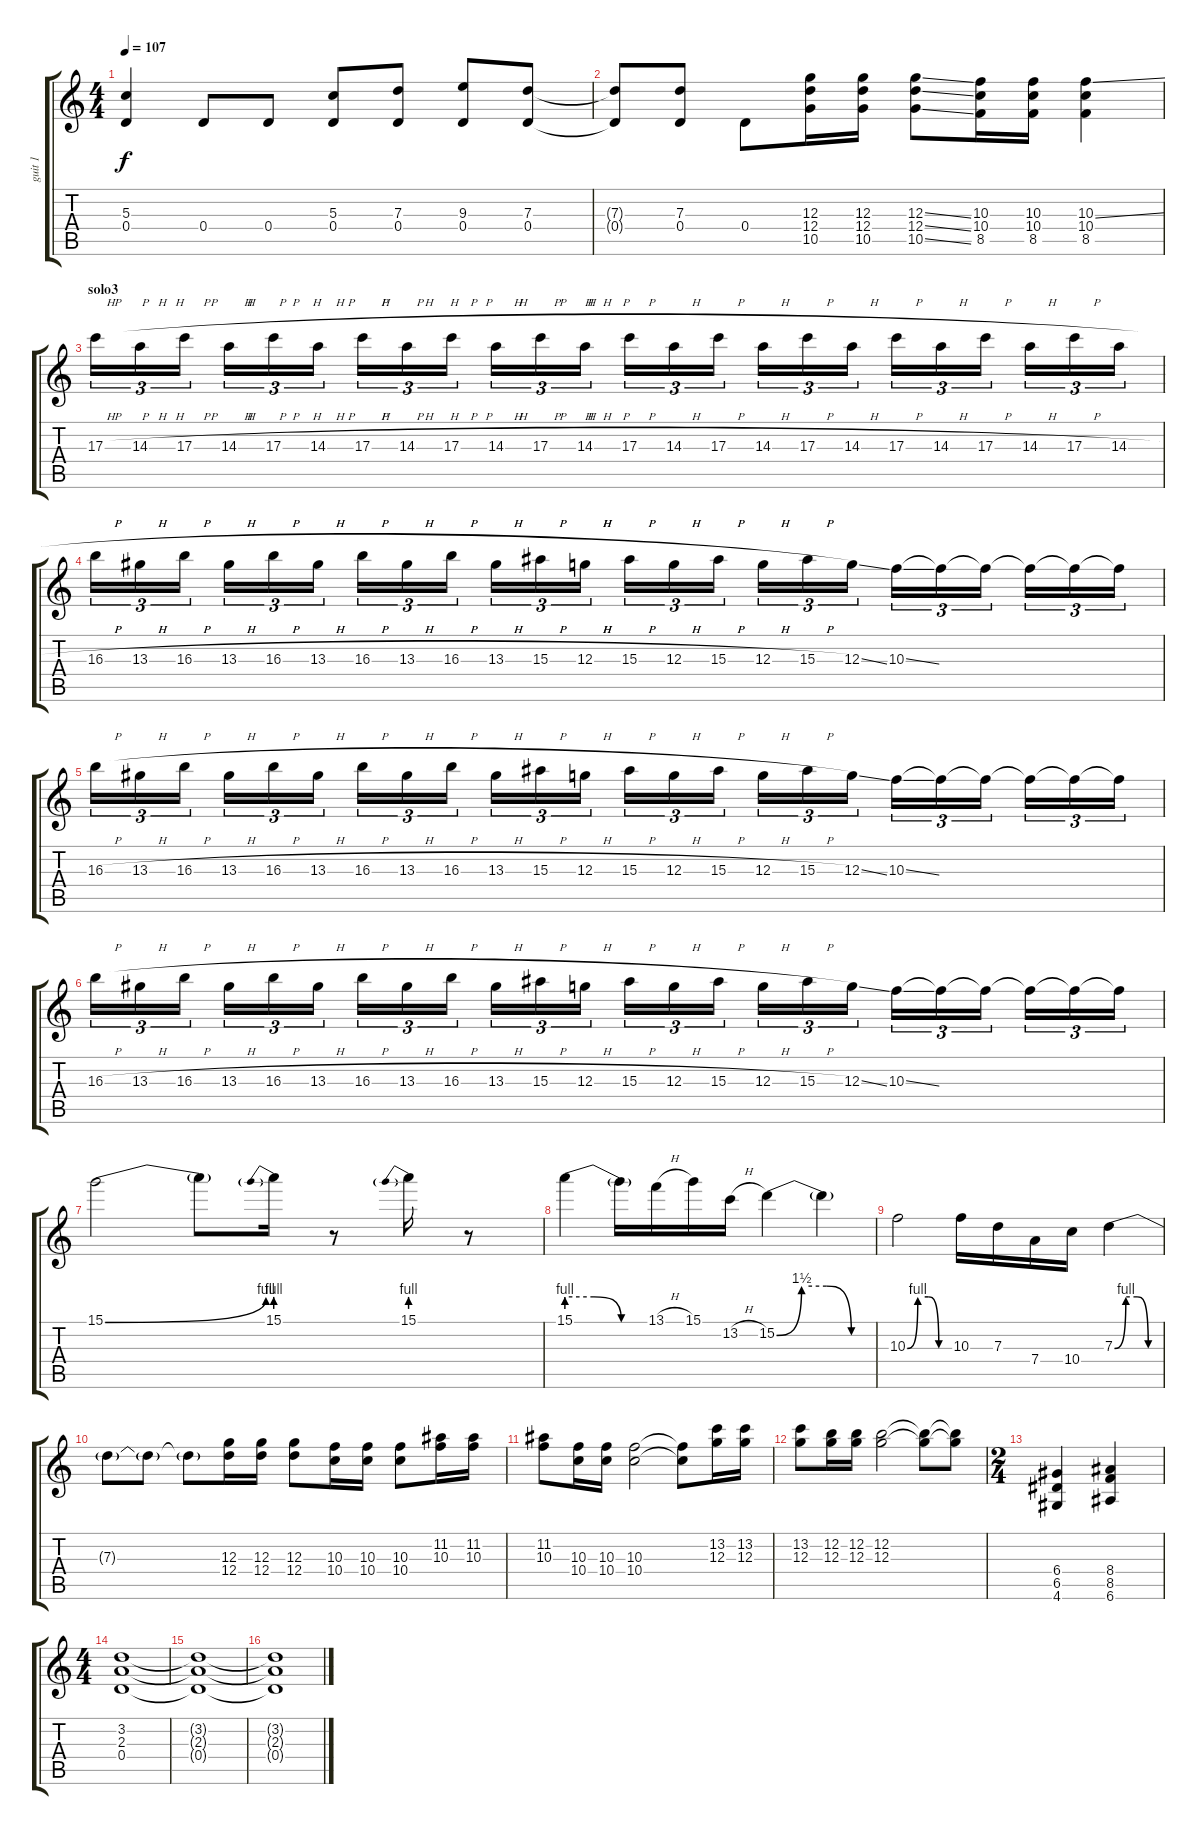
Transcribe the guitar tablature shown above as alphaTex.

\track ("guit 1" "guit 1") {instrument overdrivenguitar}
\staff {score tabs}
\tuning (E4 B3 G3 D3 A2 E2) {hide}
\ts (4 4)
\tempo 107
\clef g2
\ks c
(5.3 0.4).4{dy f} 0.4.8 0.4.8 (5.3 0.4).8 (7.3 0.4).8 (9.3 0.4).8 (7.3 0.4).8 |
(7.3{t} 0.4{t}).8 (7.3 0.4).8 0.4.8 (12.3 12.4 10.5).16 (12.3 12.4 10.5).16 (12.3{ss} 12.4{ss} 10.5{ss}).8 (10.3 10.4 8.5).16 (10.3 10.4 8.5).16 (10.3{ss} 10.4 8.5).4 |
\section ("" "solo3")
17.3{h}.16{tu (3 2) volume 16} 14.3{h}.16{tu (3 2)} 17.3{h}.16{tu (3 2)} 14.3{h}.16{tu (3 2)} 17.3{h}.16{tu (3 2)} 14.3{h}.16{tu (3 2)} 17.3{h}.16{tu (3 2)} 14.3{h}.16{tu (3 2)} 17.3{h}.16{tu (3 2)} 14.3{h}.16{tu (3 2)} 17.3{h}.16{tu (3 2)} 14.3{h}.16{tu (3 2)} 17.3{h}.16{tu (3 2)} 14.3{h}.16{tu (3 2)} 17.3{h}.16{tu (3 2)} 14.3{h}.16{tu (3 2)} 17.3{h}.16{tu (3 2)} 14.3{h}.16{tu (3 2)} 17.3{h}.16{tu (3 2)} 14.3{h}.16{tu (3 2)} 17.3{h}.16{tu (3 2)} 14.3{h}.16{tu (3 2)} 17.3{h}.16{tu (3 2)} 14.3{h}.16{tu (3 2)} |
16.3{h}.16{tu (3 2)} 13.3{h}.16{tu (3 2)} 16.3{h}.16{tu (3 2)} 13.3{h}.16{tu (3 2)} 16.3{h}.16{tu (3 2)} 13.3{h}.16{tu (3 2)} 16.3{h}.16{tu (3 2)} 13.3{h}.16{tu (3 2)} 16.3{h}.16{tu (3 2)} 13.3{h}.16{tu (3 2)} 15.3{h}.16{tu (3 2)} 12.3{h}.16{tu (3 2)} 15.3{h}.16{tu (3 2)} 12.3{h}.16{tu (3 2)} 15.3{h}.16{tu (3 2)} 12.3{h}.16{tu (3 2)} 15.3{h}.16{tu (3 2)} 12.3{ss}.16{tu (3 2)} 10.3{ss}.16{tu (3 2)} 10.3{t}.16{tu (3 2)} 10.3{t}.16{tu (3 2)} 10.3{t}.16{tu (3 2)} 10.3{t}.16{tu (3 2)} 10.3{t}.16{tu (3 2)} |
16.3{h}.16{tu (3 2)} 13.3{h}.16{tu (3 2)} 16.3{h}.16{tu (3 2)} 13.3{h}.16{tu (3 2)} 16.3{h}.16{tu (3 2)} 13.3{h}.16{tu (3 2)} 16.3{h}.16{tu (3 2)} 13.3{h}.16{tu (3 2)} 16.3{h}.16{tu (3 2)} 13.3{h}.16{tu (3 2)} 15.3{h}.16{tu (3 2)} 12.3{h}.16{tu (3 2)} 15.3{h}.16{tu (3 2)} 12.3{h}.16{tu (3 2)} 15.3{h}.16{tu (3 2)} 12.3{h}.16{tu (3 2)} 15.3{h}.16{tu (3 2)} 12.3{ss}.16{tu (3 2)} 10.3{ss}.16{tu (3 2)} 10.3{t}.16{tu (3 2)} 10.3{t}.16{tu (3 2)} 10.3{t}.16{tu (3 2)} 10.3{t}.16{tu (3 2)} 10.3{t}.16{tu (3 2)} |
16.3{h}.16{tu (3 2)} 13.3{h}.16{tu (3 2)} 16.3{h}.16{tu (3 2)} 13.3{h}.16{tu (3 2)} 16.3{h}.16{tu (3 2)} 13.3{h}.16{tu (3 2)} 16.3{h}.16{tu (3 2)} 13.3{h}.16{tu (3 2)} 16.3{h}.16{tu (3 2)} 13.3{h}.16{tu (3 2)} 15.3{h}.16{tu (3 2)} 12.3{h}.16{tu (3 2)} 15.3{h}.16{tu (3 2)} 12.3{h}.16{tu (3 2)} 15.3{h}.16{tu (3 2)} 12.3{h}.16{tu (3 2)} 15.3{h}.16{tu (3 2)} 12.3{ss}.16{tu (3 2)} 10.3{ss}.16{tu (3 2)} 10.3{t}.16{tu (3 2)} 10.3{t}.16{tu (3 2)} 10.3{t}.16{tu (3 2)} 10.3{t}.16{tu (3 2)} 10.3{t}.16{tu (3 2)} |
15.1{be (bend 0 0 60 4)}.2 15.1{t}.8 15.1{be (prebend 0 4 60 4)}.16 r.8 15.1{be (prebend 0 4 60 4)}.16 r.8 |
15.1{be (custom 0 4 20 4 40 0 60 0)}.4 15.1{t}.16 13.1{h}.16 15.1.16 13.2{h}.16 15.2{be (custom 0 0 15 6 30 6 45 0 60 0)}.4 15.2{t}.4 |
10.3{be (custom 0 0 15 4 30 4 45 0 60 0)}.2 10.3.16 7.3.16 7.4.16 10.4.16 7.3{be (custom 0 0 15 4 30 4 45 0 60 0)}.4 |
7.3{t}.8 7.3{t}.8 7.3{t}.8 (12.3 12.4).16 (12.3 12.4).16 (12.3 12.4).8 (10.3 10.4).16 (10.3 10.4).16 (10.3 10.4).8 (11.2 10.3).16 (11.2 10.3).16 |
(11.2 10.3).8 (10.3 10.4).16 (10.3 10.4).16 (10.3 10.4).2 (10.3{t} 10.4{t}).8 (13.2 12.3).16 (13.2 12.3).16 |
(13.2 12.3).8 (12.2 12.3).16 (12.2 12.3).16 (12.2 12.3).2 (12.2{t} 12.3{t}).8 (12.2{t} 12.3{t}).8 |
\ts (2 4)
(6.4 6.5 4.6).4 (8.4 8.5 6.6).4 |
\ts (4 4)
(3.2 2.3 0.4).1{volume 1} |
(3.2{t} 2.3{t} 0.4{t}).1 |
(3.2{t} 2.3{t} 0.4{t}).1
